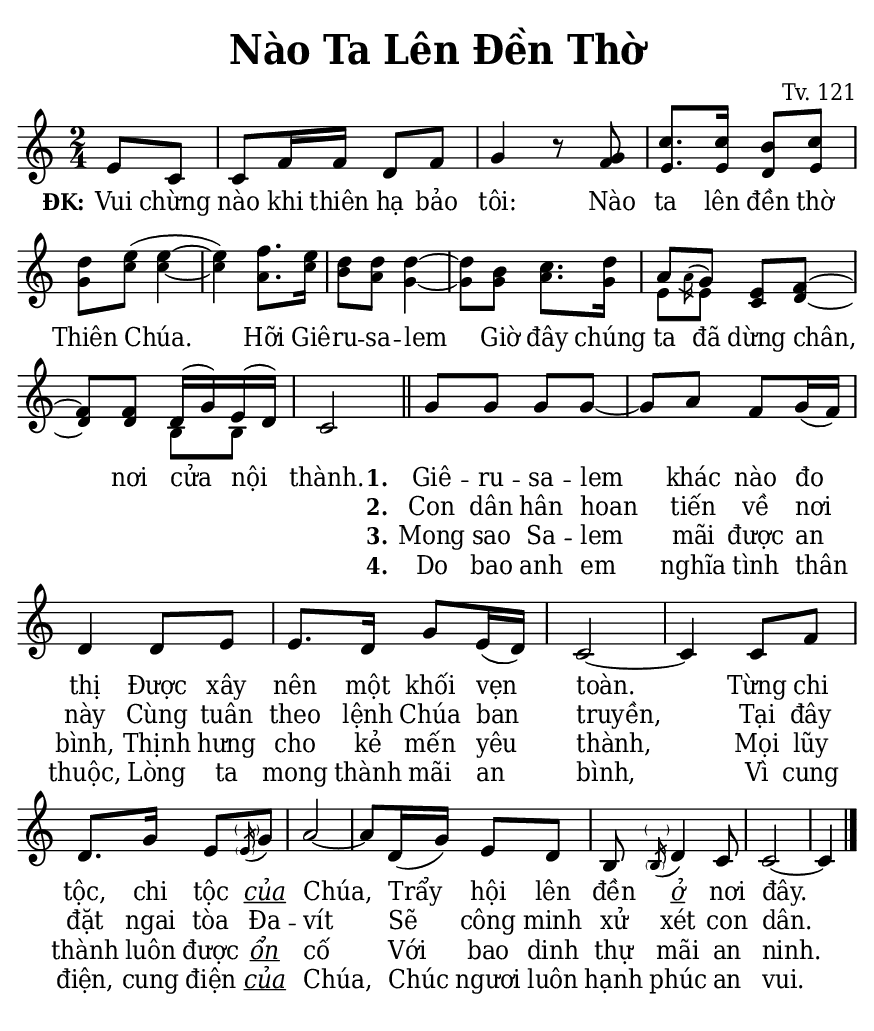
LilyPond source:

% Cài đặt chung\
\version "2.22.1"
\include "english.ly"

\header {
  title = \markup { \fontsize #1 "Nào Ta Lên Đền Thờ" }
  composer = "Tv. 121"
  %arranger = "Lm. Kim Long"
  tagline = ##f
}

% Nhạc phiên khúc
nhacPhienKhucSop = \relative c' {
  \partial 4 e8 c |
  c f16 f d8 f |
  g4 r8 g |
  c8. c16 b8 c |
  d e (e4 ~ |
  e) f8. e16 |
  d8 d d4 ~ |
  d8 b c8. d16 |
  a8 \slashedGrace { \once \stemDown a16 ( } g8) e f ~ |
  f f d16 (g) e (d) |
  c2 \bar "||"
  
  g'8 g g g ~ |
  g a f g16 (f) |
  d4 d8 e |
  e8. d16 g8 e16 (d) |
  c2 ~ |
  c4 c8 f |
  d8. g16 e8 \slashedGrace { \parenthesize e16 ( } g8)
  a2 ~ |
  a8 d,16 (g) e8 d |
  b \slashedGrace { \parenthesize b16 ( } d4)
  c8 |
  c2 ~ |
  c4 \bar "|."
}

nhacPhienKhucAlto = \relative c' {
  e8 c |
  c f16 f d8 f |
  g4 r8 f |
  e8. e16 d8 e |
  g c (c4 ~ |
  c) a8. c16 |
  b8 a g4 ~ |
  g8 g a8. g16 |
  e8 [e] c d ~ |
  d d b b |
  c2
}

% Lời phiên khúc
loiPhienKhucSop = \lyrics {
  \set stanza = "ĐK:"
  Vui chừng nào khi thiên hạ bảo tôi:
  Nào ta lên đền thờ Thiên Chúa.
  Hỡi Giê -- ru -- sa -- lem
  Giờ đây chúng ta đã dừng chân,
  nơi cửa nội thành.
  <<
    {
      \set stanza = "1."
      Giê -- ru -- sa -- lem khác nào đo thị
      Được xây nên một khối vẹn toàn.
      Từng chi tộc, chi tộc
      \markup { \italic \underline "của" }
      Chúa,
      Trẩy hội lên đền
      \markup { \italic \underline "ở" }
      nơi đây.
    }
    \new Lyrics {
	    \set associatedVoice = "beSop"
	    \set stanza = "2."
	    Con dân hân hoan tiến về nơi này
	    Cùng tuân theo lệnh Chúa ban truyền,
	    Tại đây đặt ngai tòa Đa -- vít
	    Sẽ công minh xử xét con dân.
    }
    \new Lyrics {
	    \set associatedVoice = "beSop"
	    \set stanza = "3."
	    Mong sao Sa -- lem mãi được an bình,
	    Thịnh hưng cho kẻ mến yêu thành,
	    Mọi lũy thành luôn được
	    \markup { \italic \underline "ổn" }
	    cố
	    Với bao dinh thự mãi an ninh.
    }
    \new Lyrics {
	    \set associatedVoice = "beSop"
	    \set stanza = "4."
	    Do bao anh em nghĩa tình thân thuộc,
	    Lòng ta mong thành mãi an bình,
	    Vì cung điện, cung điện
	    \markup { \italic \underline "của" }
	    Chúa,
	    Chúc ngươi luôn hạnh phúc an vui.
    }
  >>
}

% Dàn trang
\paper {
  #(set-paper-size "a5")
  top-margin = 3\mm
  bottom-margin = 3\mm
  left-margin = 3\mm
  right-margin = 3\mm
  indent = #0
  #(define fonts
	 (make-pango-font-tree "Deja Vu Serif Condensed"
	 		       "Deja Vu Serif Condensed"
			       "Deja Vu Serif Condensed"
			       (/ 20 20)))
  print-page-number = ##f
  page-count = #1
}

TongNhip = {
  \key c \major \time 2/4
  \set Timing.beamExceptions = #'()
  \set Timing.baseMoment = #(ly:make-moment 1/4)
}

% Đổi kích thước nốt cho bè phụ
notBePhu =
#(define-music-function (font-size music) (number? ly:music?)
   (for-some-music
     (lambda (m)
       (if (music-is-of-type? m 'rhythmic-event)
           (begin
             (set! (ly:music-property m 'tweaks)
                   (cons `(font-size . ,font-size)
                         (ly:music-property m 'tweaks)))
             #t)
           #f))
     music)
   music)

\score {
  \new ChoirStaff <<
    \new Staff \with {
        \consists "Merge_rests_engraver"
        printPartCombineTexts = ##f
      }
      <<
      \new Voice \TongNhip \partCombine 
        \nhacPhienKhucSop
        \notBePhu -1 { \nhacPhienKhucAlto }
      \new NullVoice = beSop \nhacPhienKhucSop
      \new Lyrics \lyricsto beSop \loiPhienKhucSop
      >>
  >>
  \layout {
    %\override Staff.TimeSignature.transparent = ##t
    \override Lyrics.LyricSpace.minimum-distance = #0.6
    \override Score.BarNumber.break-visibility = ##(#f #f #f)
    \override Score.SpacingSpanner.uniform-stretching = ##t
  } 
}
